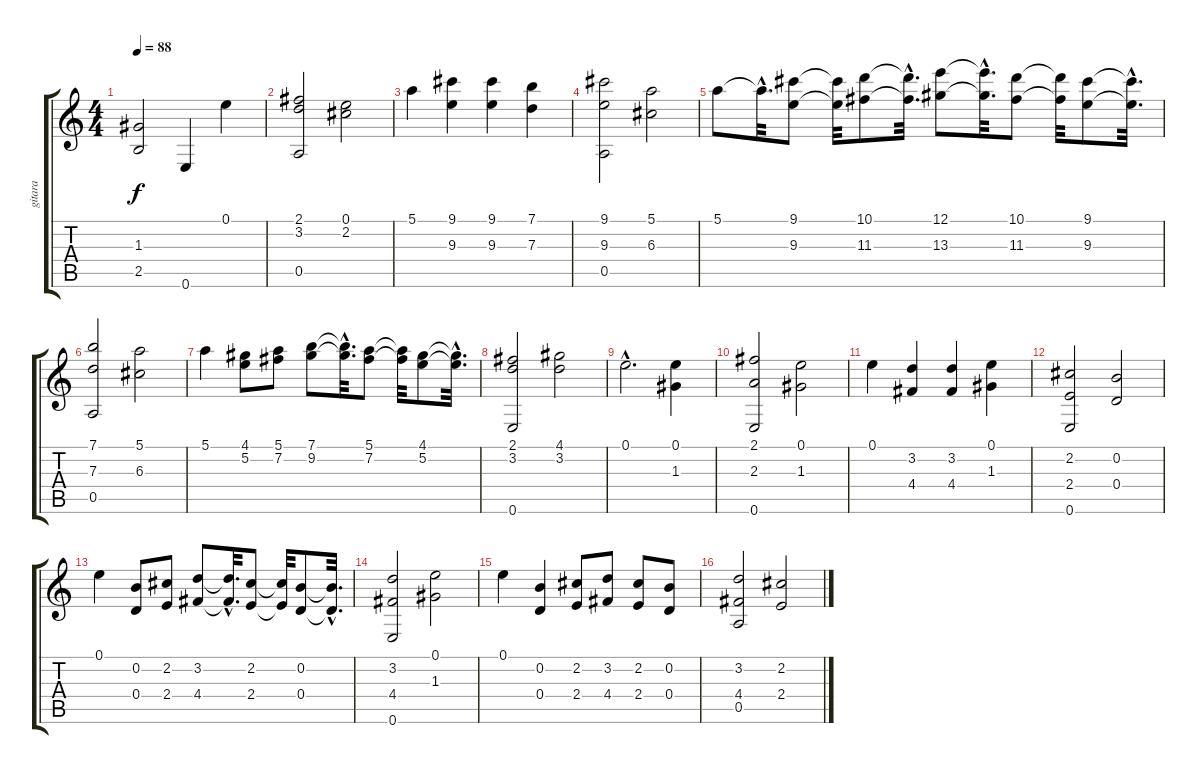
\track ("gitara" "gitara") {instrument acousticguitarnylon}
\staff {score tabs}
\tuning (E4 B3 G3 D3 A2 E2) {hide}
\ts (4 4)
\tempo 88
\clef g2
\ks c
(1.3 2.5).2{dy f} 0.6.4 0.1.4 |
(2.1 3.2 0.5).2 (0.1 2.2).2 |
5.1.4 (9.1 9.3).4 (9.1 9.3).4 (7.1 7.3).4 |
(9.1 9.3 0.5).2 (5.1 6.3).2 |
5.1.8 5.1{hac t}.32{d} (9.1 9.3).8 (9.1{t} 9.3{t}).32 (10.1 11.3).8 (10.1{hac t} 11.3{hac t}).32{d} (12.1 13.3).8 (12.1{hac t} 13.3{hac t}).32{d} (10.1 11.3).8 (10.1{t} 11.3{t}).32 (9.1 9.3).8 (9.1{hac t} 9.3{hac t}).32{d} |
(7.1 7.3 0.5).2 (5.1 6.3).2 |
5.1.4 (4.1 5.2).8 (5.1 7.2).8 (7.1 9.2).8 (7.1{hac t} 9.2{hac t}).32{d} (5.1 7.2).8 (5.1{t} 7.2{t}).32 (4.1 5.2).8 (4.1{hac t} 5.2{hac t}).32{d} |
(2.1 3.2 0.6).2 (4.1 3.2).2 |
0.1{hac}.2{d} (0.1 1.3).4 |
(2.1 2.3 0.6).2 (0.1 1.3).2 |
0.1.4 (3.2 4.4).4 (3.2 4.4).4 (0.1 1.3).4 |
(2.2 2.4 0.6).2 (0.2 0.4).2 |
0.1.4 (0.2 0.4).8 (2.2 2.4).8 (3.2 4.4).8 (3.2{hac t} 4.4{hac t}).32{d} (2.2 2.4).8 (2.2{t} 2.4{t}).32 (0.2 0.4).8 (0.2{hac t} 0.4{hac t}).32{d} |
(3.2 4.4 0.6).2 (0.1 1.3).2 |
0.1.4 (0.2 0.4).4 (2.2 2.4).8 (3.2 4.4).8 (2.2 2.4).8 (0.2 0.4).8 |
(3.2 4.4 0.5).2 (2.2 2.4).2
